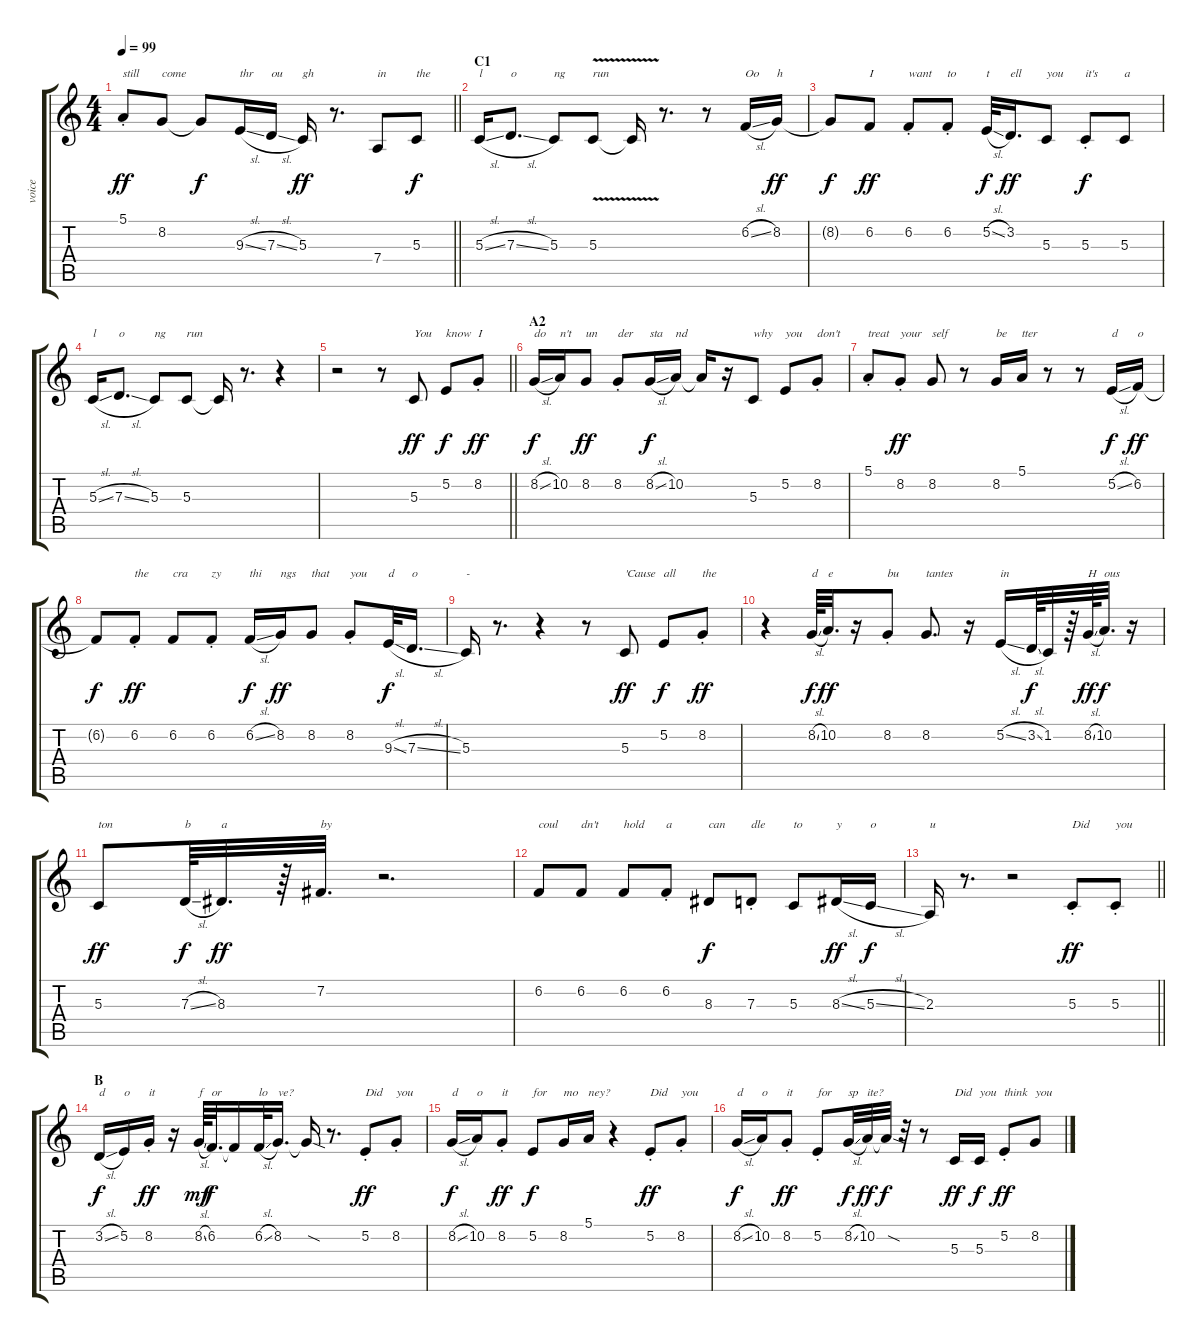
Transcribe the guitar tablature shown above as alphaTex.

\track ("voice" "voice") {instrument lead2sawtooth}
\staff {score tabs}
\tuning (E4 B3 G3 D3 A2 E2) {hide}
\ts (4 4)
\tempo 99
\clef g2
\barLineRight lightlight
\ks c
5.1{st}.8{txt "still" dy ff} 8.2.8{txt "come"} 8.2{t}.8{dy f} 9.3{sl}.16{txt "thr"} 7.3{sl}.16{txt "ou"} 5.3.16{txt "gh" dy ff} r.8{d} 7.4.8{txt "in"} 5.3.8{txt "the" dy f} |
\section ("" "C1")
5.3{sl}.16{txt "l"} 7.3{sl}.8{d txt "o"} 5.3.8{txt "ng"} 5.3{v}.8{txt "run"} 5.3{t}.16 r.8{d} r.8 6.2{sl}.16{txt "Oo"} 8.2.16{txt "h" dy ff} |
8.2{t}.8{dy f} 6.2.8{txt "I" dy ff} 6.2{st}.8{txt "want"} 6.2{st}.8{txt "to"} 5.2{sl}.32{txt "t" dy f} 3.2.16{d txt "ell" dy ff} 5.3.8{txt "you"} 5.3{st}.8{txt "it's" dy f} 5.3.8{txt "a"} |
5.3{sl}.16{txt "l"} 7.3{sl}.8{d txt "o"} 5.3.8{txt "ng"} 5.3.8{txt "run"} 5.3{t}.16 r.8{d} r.4 |
\barLineRight lightlight
r.2 r.8 5.3.8{txt "You" dy ff} 5.2.8{txt "know" dy f} 8.2{st}.8{txt "I" dy ff} |
\section ("" "A2")
8.2{sl}.16{txt "do" dy f} 10.2.16{txt "n't"} 8.2.8{txt "un" dy ff} 8.2{st}.8{txt "der"} 8.2{sl}.16{txt "sta" dy f} 10.2.16{txt "nd"} 10.2{t}.16 r.16 5.3.8{txt "why"} 5.2.8{txt "you"} 8.2{st}.8{txt "don't"} |
5.1{st}.8{txt "treat"} 8.2{st}.8{txt "your" dy ff} 8.2.8{txt "self"} r.8 8.2.16{txt "be"} 5.1.16{txt "tter"} r.8 r.8 5.2{sl}.16{txt "d" dy f} 6.2.16{txt "o" dy ff} |
6.2{t}.8{dy f} 6.2{st}.8{txt "the" dy ff} 6.2.8{txt "cra"} 6.2{st}.8{txt "zy"} 6.2{sl}.16{txt "thi" dy f} 8.2.16{txt "ngs" dy ff} 8.2.8{txt "that"} 8.2{st}.8{txt "you"} 9.3{sl}.32{txt "d" dy f} 7.3{sl}.16{d txt "o"} |
5.3.16{txt "-"} r.8{d} r.4 r.8 5.3.8{txt "'Cause" dy ff} 5.2.8{txt "all" dy f} 8.2{st}.8{txt "the" dy ff} |
r.4 8.2{sl}.64{txt "d" dy f} 10.2.32{d txt "e" dy ff} r.16 8.2{st}.8{txt "bu"} 8.2.8{d txt "tantes"} r.16 5.2{sl}.16{txt "in"} 3.2{sl}.64{dy f} 1.2.32 r.64 8.2{sl}.64{txt "H" dy ff} 10.2.32{d txt "ous" dy f} r.16 |
5.3.8{txt "ton" dy ff} 7.3{sl}.64{txt "b" dy f} 8.3.32{d txt "a" dy ff} r.64 7.2.32{d txt "by"} r.2{d} |
6.2.8{txt "coul"} 6.2.8{txt "dn't"} 6.2.8{txt "hold"} 6.2{st}.8{txt "a"} 8.3.8{txt "can" dy f} 7.3{st}.8{txt "dle"} 5.3.8{txt "to"} 8.3{sl}.16{txt "y" dy ff} 5.3{sl}.16{txt "o" dy f} |
\barLineRight lightlight
2.3.16{txt "u"} r.8{d} r.2 5.3{st}.8{txt "Did" dy ff} 5.3{st}.8{txt "you"} |
\section ("" "B")
3.2{sl}.16{txt "d" dy f} 5.2.16{txt "o"} 8.2{st}.16{txt "it" dy ff} r.16 8.2{sl}.64{txt "f" dy mf} 6.2.32{d txt "or" dy f} 6.2{t}.16 6.2{sl}.32{txt "lo"} 8.2.16{d txt "ve?"} 8.2{sod t}.16 r.8{d} 5.2{st}.8{txt "Did" dy ff} 8.2{st}.8{txt "you"} |
8.2{sl}.16{txt "d" dy f} 10.2.16{txt "o"} 8.2{st}.8{txt "it" dy ff} 5.2.8{txt "for" dy f} 8.2.16{txt "mo"} 5.1.16{txt "ney?"} r.4 5.2{st}.8{txt "Did" dy ff} 8.2{st}.8{txt "you"} |
8.2{sl}.16{txt "d" dy f} 10.2.16{txt "o"} 8.2{st}.8{txt "it" dy ff} 5.2{st}.8{txt "for"} 8.2{sl}.32{txt "sp" dy f} 10.2.32{txt "ite?" dy ff} 10.2{sod t}.32{dy f} r.32 r.8 5.3.16{txt "Did" dy ff} 5.3.16{txt "you" dy f} 5.2{st}.8{txt "think" dy ff} 8.2.8{txt "you"}
